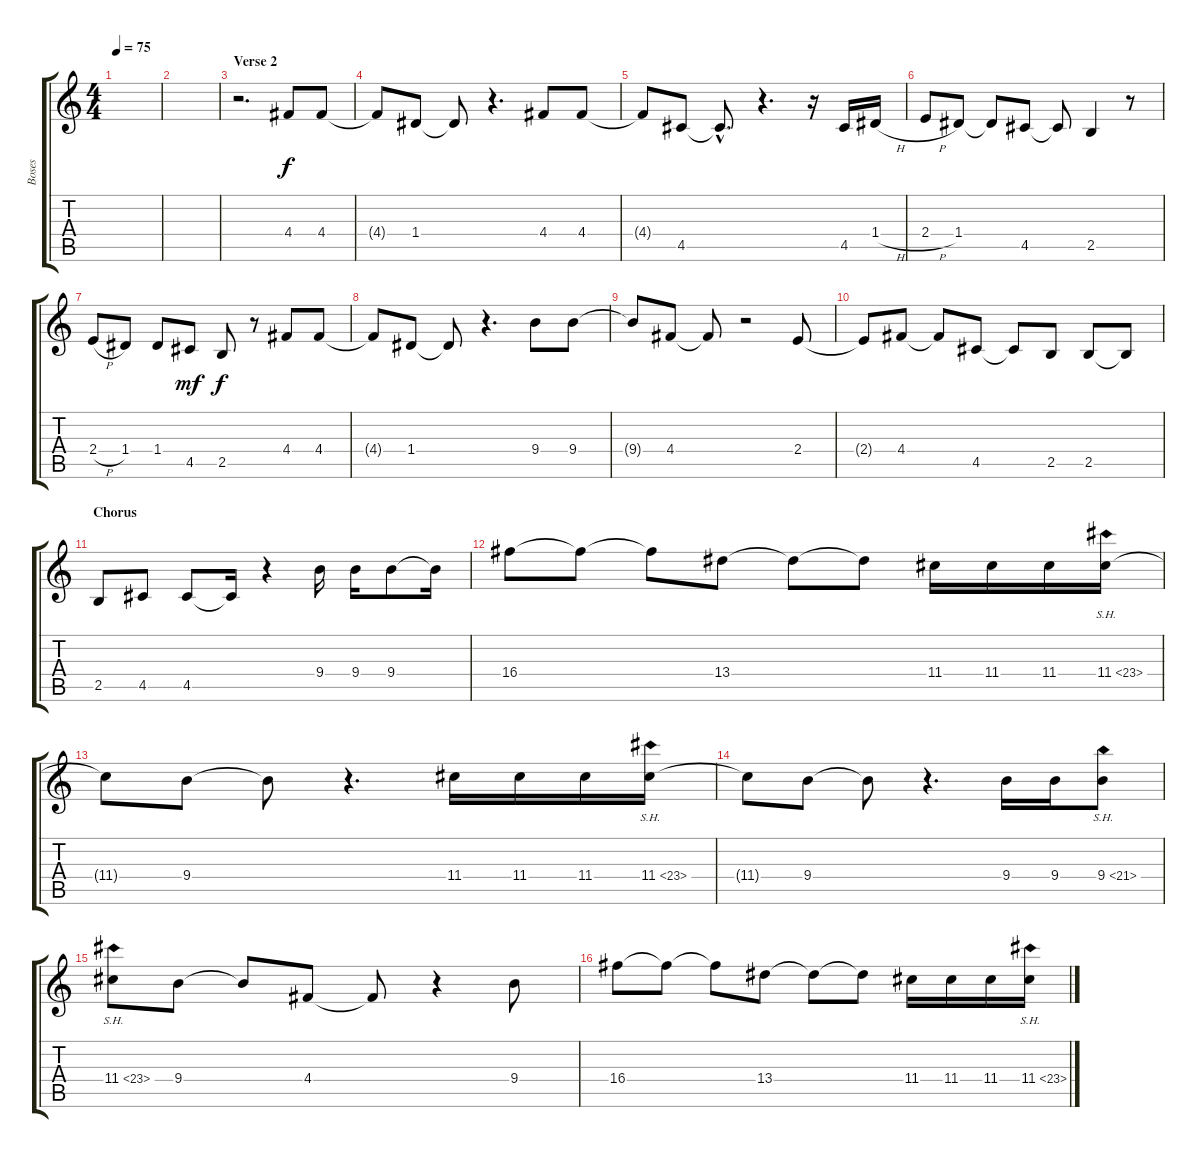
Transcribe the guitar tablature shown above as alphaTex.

\track ("Boses" "Boses") {instrument sopranosax}
\staff {score tabs}
\tuning (F5 B4 G4 D4 A3 E3) {hide}
\ts (4 4)
\tempo 75
\clef g2
\ks c
|
|
\section ("" "Verse 2")
r.2{d} 4.4.8 4.4.8 |
4.4{t}.8 1.4.8 1.4{t}.8 r.4{d} 4.4.8 4.4.8 |
4.4{t}.8 4.5.8 4.5{hac t}.8{d} r.4{d} r.16 4.5.16 1.4{h}.16 |
2.4{h}.8 1.4.8 1.4{t}.8 4.5.8 4.5{t}.8 2.5.4 r.8 |
2.4{h}.8 1.4.8 1.4.8 4.5.8{dy mf} 2.5.8{dy f} r.8 4.4.8 4.4.8 |
4.4{t}.8 1.4.8 1.4{t}.8 r.4{d} 9.4.8 9.4.8 |
9.4{t}.8 4.4.8 4.4{t}.8 r.2 2.4.8 |
2.4{t}.8 4.4.8 4.4{t}.8 4.5.8 4.5{t}.8 2.5.8 2.5.8 2.5{t}.8 |
\section ("" "Chorus")
2.5.8 4.5.8 4.5.8 4.5{t}.16 r.4 9.4.16 9.4.16 9.4.8 9.4{t}.16 |
16.4.8 16.4{t}.8 16.4{t}.8 13.4.8 13.4{t}.8 13.4{t}.8 11.4.16 11.4.16 11.4.16 11.4{sh 12}.16 |
11.4{t}.8 9.4.8 9.4{t}.8 r.4{d} 11.4.16 11.4.16 11.4.16 11.4{sh 12}.16 |
11.4{t}.8 9.4.8 9.4{t}.8 r.4{d} 9.4.16 9.4.16 9.4{sh 12}.8 |
11.4{sh 12}.8 9.4.8 9.4{t}.8 4.4.8 4.4{t}.8 r.4 9.4.8 |
16.4.8 16.4{t}.8 16.4{t}.8 13.4.8 13.4{t}.8 13.4{t}.8 11.4.16 11.4.16 11.4.16 11.4{sh 12}.16
